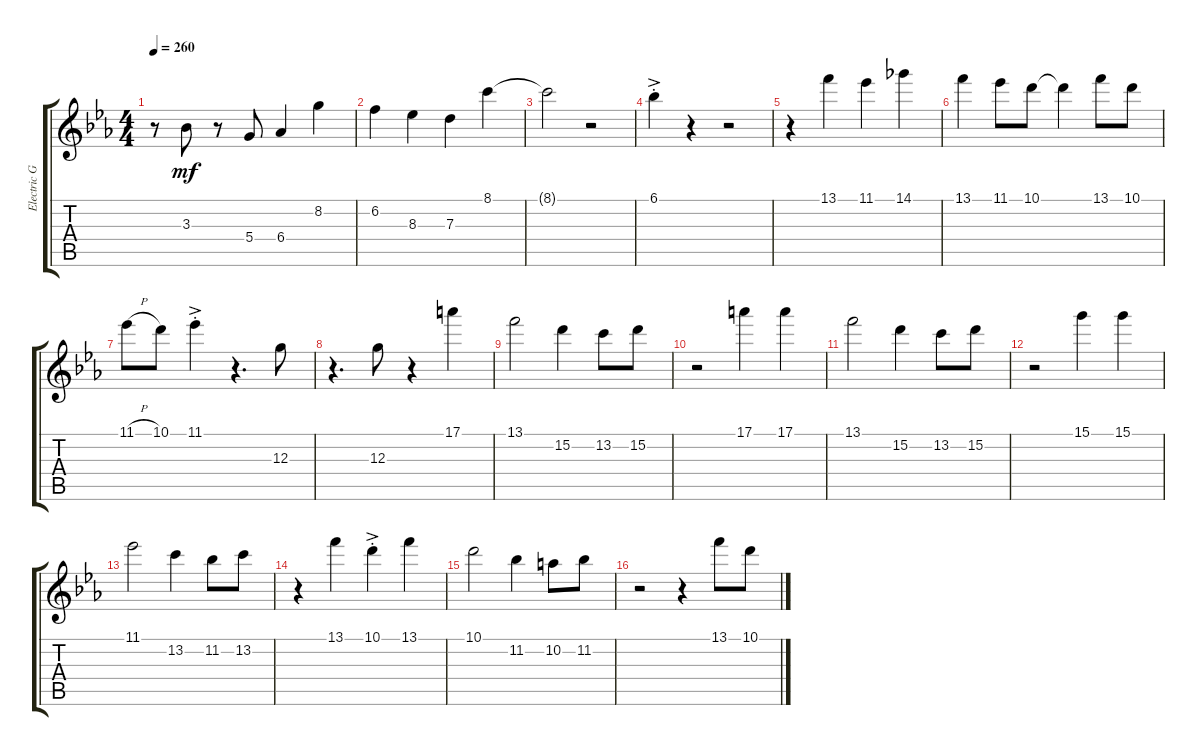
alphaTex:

\track ("Electric Guitar" "Electric G") {instrument electricguitarclean}
\staff {score tabs}
\tuning (E4 B3 G3 D3 A2 E2) {hide}
\ts (4 4)
\tempo 260
\clef g2
\ks cminor
r.8{dy mf} 3.3.8 r.8 5.4.8 6.4.4 8.2.4 |
6.2.4 8.3.4 7.3.4 8.1.4 |
8.1{t}.2 r.2 |
6.1{ac st}.4 r.4 r.2 |
r.4 13.1.4 11.1.4 14.1.4 |
13.1.4 11.1.8 10.1.8 10.1{t}.4 13.1.8 10.1.8 |
11.1{h}.8 10.1.8 11.1{ac st}.4 r.4{d} 12.3.8 |
r.4{d} 12.3.8 r.4 17.1.4 |
13.1.2 15.2.4 13.2.8 15.2.8 |
r.2 17.1.4 17.1.4 |
13.1.2 15.2.4 13.2.8 15.2.8 |
r.2 15.1.4 15.1.4 |
11.1.2 13.2.4 11.2.8 13.2.8 |
r.4 13.1.4 10.1{ac st}.4 13.1.4 |
10.1.2 11.2.4 10.2.8 11.2.8 |
r.2 r.4 13.1.8 10.1.8
